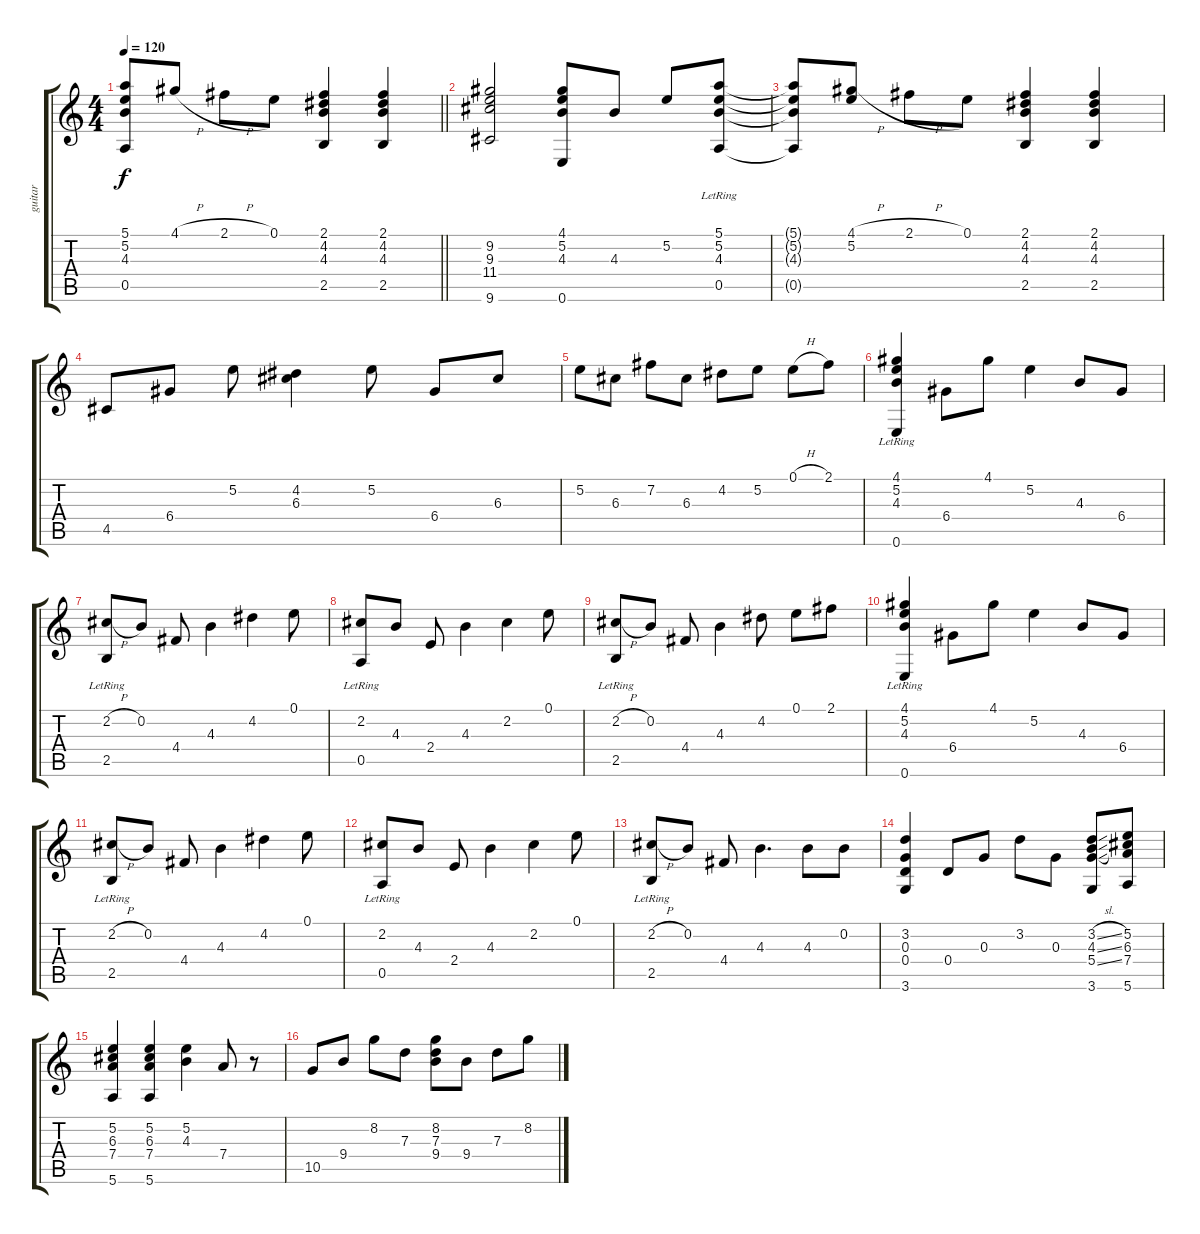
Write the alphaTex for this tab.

\track ("guitar" "guitar") {instrument acousticguitarsteel}
\staff {score tabs}
\tuning (E4 B3 G3 D3 A2 E2) {hide}
\ts (4 4)
\tempo 120
\clef g2
\barLineRight lightlight
\ks c
(5.1{t} 5.2{t} 4.3{t} 0.5{t}).8{dy f} 4.1{h}.8 2.1{h}.8 0.1.8 (2.1 4.2 4.3 2.5).4 (2.1 4.2 4.3 2.5).4 |
(9.2 9.3 11.4 9.6).2 (4.1 5.2 4.3 0.6).8 4.3.8 5.2.8 (5.1 5.2 4.3 0.5{lr}).8 |
(5.1{t} 5.2{t} 4.3{t} 0.5{t}).8 (4.1{h} 5.2).8 2.1{h}.8 0.1.8 (2.1 4.2 4.3 2.5).4 (2.1 4.2 4.3 2.5).4 |
4.5.8 6.4.8 5.2.8 (4.2 6.3).4 5.2.8 6.4.8 6.3.8 |
5.2.8 6.3.8 7.2.8 6.3.8 4.2.8 5.2.8 0.1{h}.8 2.1.8 |
(4.1 5.2 4.3 0.6{lr}).4 6.4.8 4.1.8 5.2.4 4.3.8 6.4.8 |
(2.2{h} 2.5{lr}).8 0.2.8 4.4.8 4.3.4 4.2.4 0.1.8 |
(2.2 0.5{lr}).8 4.3.8 2.4.8 4.3.4 2.2.4 0.1.8 |
(2.2{h} 2.5{lr}).8 0.2.8 4.4.8 4.3.4 4.2.8 0.1.8 2.1.8 |
(4.1 5.2 4.3 0.6{lr}).4 6.4.8 4.1.8 5.2.4 4.3.8 6.4.8 |
(2.2{h} 2.5{lr}).8 0.2.8 4.4.8 4.3.4 4.2.4 0.1.8 |
(2.2 0.5{lr}).8 4.3.8 2.4.8 4.3.4 2.2.4 0.1.8 |
(2.2{h} 2.5{lr}).8 0.2.8 4.4.8 4.3.4{d} 4.3.8 0.2.8 |
(3.2 0.3 0.4 3.6).4 0.4.8 0.3.8 3.2.8 0.3.8 (3.2{sl} 4.3{sl} 5.4{sl} 3.6).8 (5.2 6.3 7.4 5.6).8 |
(5.2 6.3 7.4 5.6).4 (5.2 6.3 7.4 5.6).4 (5.2 4.3).4 7.4.8 r.8 |
10.5.8 9.4.8 8.2.8 7.3.8 (8.2 7.3 9.4).8 9.4.8 7.3.8 8.2.8
